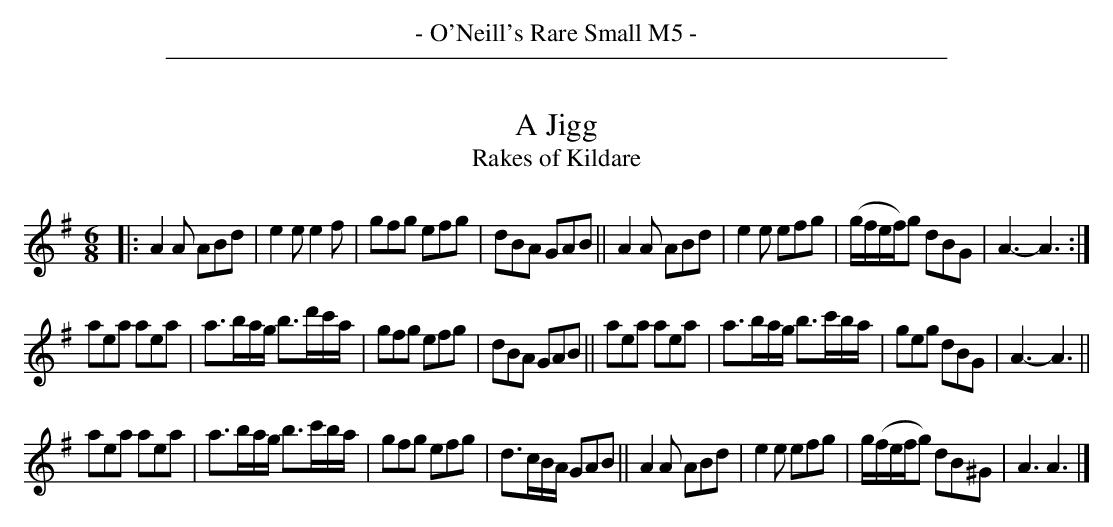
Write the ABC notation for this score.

X:1
T: A Jigg
T: Rakes of Kildare	% handwritten
M: 6/8
L: 1/8
K: Ador
|:\
A2A ABd | e2e e2f | gfg efg | dBA GAB || A2A ABd | e2e efg | (g/f/e/f/)g dBG | A3- A3 :|
aea aea | a>ba/g/ b>d'c'/a/ | gfg efg | dBA GAB || aea aea | a>ba/g/ b>c'b/a/ | geg dBG | A3- A3 ||
aea aea | a>ba/g/ b>c'b/a/ | gfg efg | d>cB/A/ GAB || A2A ABd | e2e efg | g/(f/e/f/g)  dB^G | A3 A3 |]
